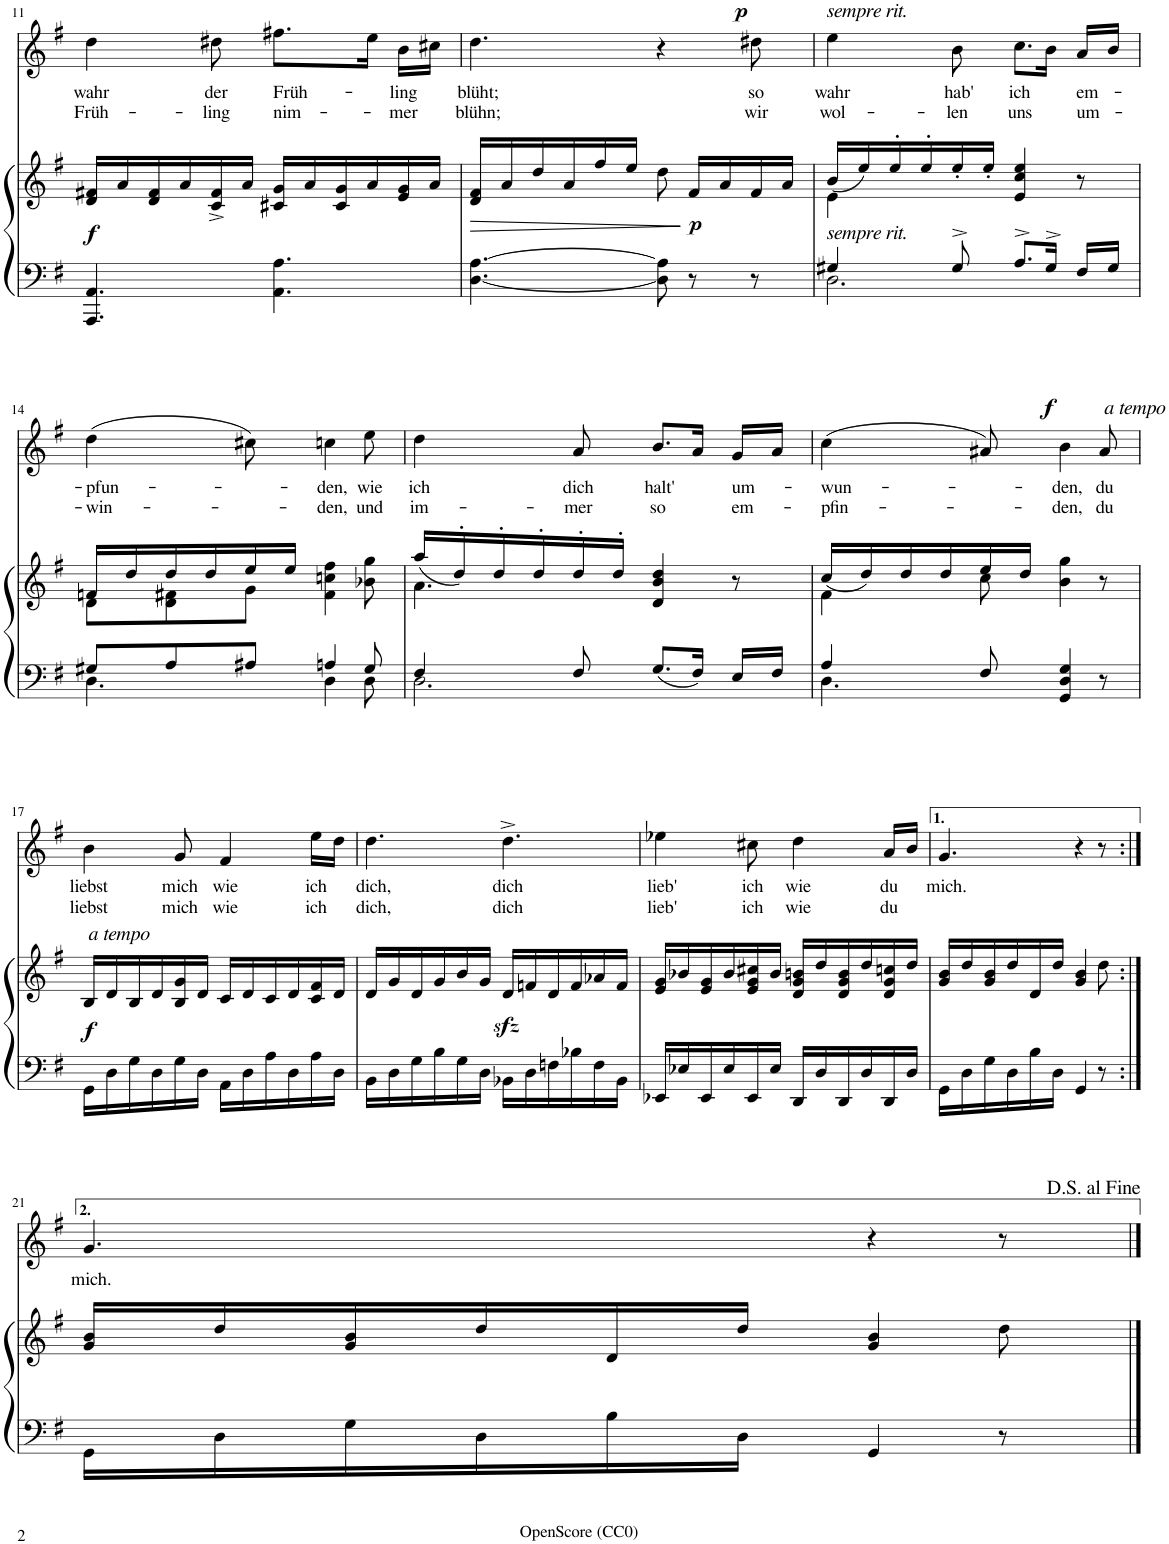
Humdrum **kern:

**kern	**kern	**dynam	**kern	**text	**text	**dynam
*part2	*part2	*part2	*part1	*part1	*part1	*part1
*staff3	*staff2	*staff2/3	*staff1	*staff1	*staff1	*staff1
*I"Pianoforte	*	*	*I"Singstimme Voice	*	*	*
*I'Pno	*	*	*	*	*	*
!!LO:PB:g=z
*clefF4	*clefG2	*	*clefG2	*	*	*
*k[f#]	*k[f#]	*	*k[f#]	*	*	*
*M6/8	*M6/8	*	*M6/8	*	*	*
=11	=11	=11	=11	=11	=11	=11
!	!	!LO:DY:b	!	!LO:LY:b	!LO:LY:b	!
4.AAA/ 4.AA/	16d/ 16f#X/LL	f	4dd\	wahr	Früh-	.
.	16a/	.	.	.	.	.
.	16d/ 16f#/	.	.	.	.	.
.	16a/	.	.	.	.	.
!	!	!	!	!LO:LY:b	!LO:LY:b	!
.	16c/^ 16f#/^	.	8dd#X\	der	-ling	.
.	16a/JJ	.	.	.	.	.
!	!	!	!	!LO:LY:b	!LO:LY:b	!
4.AA\ 4.A\	16c#X/ 16g/LL	.	8.ff#X\L	Früh-	nim-	.
.	16a/	.	.	.	.	.
.	16c#/ 16g/	.	.	.	.	.
.	16a/	.	16ee\Jk	.	.	.
!	!	!	!	!LO:LY:b	!LO:LY:b	!
.	16e/ 16g/	.	16b\LL	-ling	-mer	.
.	16a/JJ	.	16cc#X\JJ	.	.	.
=12	=12	=12	=12	=12	=12	=12
!	!	!LO:HP:b	!	!LO:LY:b	!LO:LY:b	!
[4.D\ [4.A\	16d/ 16f#/LL	>	4.dd\	blüht;	blühn;	.
.	16a/	.	.	.	.	.
.	16dd/	.	.	.	.	.
.	16a/	.	.	.	.	.
.	16ff#/	.	.	.	.	.
.	16ee/JJ	.	.	.	.	.
8D\] 8A\]	8dd\	.	4r	.	.	.
!	!	!LO:DY:n=1:b	!	!	!	!
8r	16f#/LL	] p	.	.	.	.
.	16a/	.	.	.	.	.
!	!	!	!	!LO:LY:b	!LO:LY:b	!LO:DY:a
8r	16f#/	.	8dd#X\	so	wir	p
.	16a/JJ	.	.	.	.	.
=13	=13	=13	=13	=13	=13	=13
*^	*^	*	*	*	*	*
!	!	!	!	!	!LO:TX:a:i:t=sempre rit.	!	!	!
!LO:TX:a:i:t=sempre rit.	!	!	!	!	!	!	!	!
!	!	!	!	!	!	!LO:LY:b	!LO:LY:b	!
4G#X/	2.D\	(<16b/LL	4e\	.	4ee\	wahr	wol-	.
.	.	16ee/)	.	.	.	.	.	.
.	.	16ee'/	.	.	.	.	.	.
.	.	16ee'/	.	.	.	.	.	.
!	!	!	!	!	!	!LO:LY:b	!LO:LY:b	!
8G#^/	.	16ee'/	2ryy	.	8b\	hab'	-len	.
.	.	16ee'/JJ	.	.	.	.	.	.
!	!	!	!	!	!	!LO:LY:b	!LO:LY:b	!
8.A^/L	.	4e/ 4cc/ 4ee/	.	.	8.cc\L	ich	uns	.
16G#^/Jk	.	.	.	.	16b\Jk	.	.	.
!	!	!	!	!	!	!LO:LY:b	!LO:LY:b	!
16F#/LL	.	8r	.	.	16a/LL	em-	um-	.
16G#/JJ	.	.	.	.	16b/JJ	.	.	.
!!LO:LB:g=z
=14	=14	=14	=14	=14	=14	=14	=14	=14
!	!	!	!	!	!	!LO:LY:b	!LO:LY:b	!
8G#X/L	4.D\	16fn/LL	8d\L	.	(4dd\	-pfun-	-win-	.
.	.	16dd/	.	.	.	.	.	.
8A/	.	16dd/	8d\ 8f#X\	.	.	.	.	.
.	.	16dd/	.	.	.	.	.	.
8A#X/J	.	16ee/	8g\J	.	8cc#X\)	.	.	.
.	.	16ee/JJ	.	.	.	.	.	.
!	!	!	!	!	!	!LO:LY:b	!LO:LY:b	!
4An/	4D\	4f#\ 4ccn\ 4ff#\	4.ryy	.	4ccn\	-den,	-den,	.
!	!	!	!	!	!	!LO:LY:b	!LO:LY:b	!
8G#/	8D\	8b-X\ 8gg\	.	.	8ee\	wie	und	.
=15	=15	=15	=15	=15	=15	=15	=15	=15
!	!	!	!	!	!	!LO:LY:b	!LO:LY:b	!
4F#/	2.D\	(<16aa/LL	4.a\	.	4dd\	ich	im-	.
.	.	16dd'/)	.	.	.	.	.	.
.	.	16dd'/	.	.	.	.	.	.
.	.	16dd'/	.	.	.	.	.	.
!	!	!	!	!	!	!LO:LY:b	!LO:LY:b	!
8F#/	.	16dd'/	.	.	8a/	dich	-mer	.
.	.	16dd'/JJ	.	.	.	.	.	.
!	!	!	!	!	!	!LO:LY:b	!LO:LY:b	!
8.G/L	.	4d/ 4b/ 4dd/	4.ryy	.	8.b/L	halt'	so	.
16F#/Jk	.	.	.	.	16a/Jk	.	.	.
!	!	!	!	!	!	!LO:LY:b	!LO:LY:b	!
16E/LL	.	8r	.	.	16g/LL	um-	em-	.
16F#/JJ	.	.	.	.	16a/JJ	.	.	.
=16	=16	=16	=16	=16	=16	=16	=16	=16
!	!	!	!	!	!	!LO:LY:b	!LO:LY:b	!
4A/	4.D\	(<16cc/LL	4f#\	.	(4cc\	-wun-	-pfin-	.
.	.	16dd/)	.	.	.	.	.	.
.	.	16dd/	.	.	.	.	.	.
.	.	16dd/	.	.	.	.	.	.
8F#/	.	16ee/	8cc\	.	8a#X/)	.	.	.
.	.	16dd/JJ	.	.	.	.	.	.
!	!	!	!	!	!	!LO:LY:b	!LO:LY:b	!LO:DY:a
4GG/ 4D/ 4G/	8ryy	4b\ 4gg\	8ryy	.	4b\	-den,	-den,	f
.	4ryy	.	4ryy	.	.	.	.	.
!	!	!	!	!	!LO:TX:a:i:t=a tempo	!	!	!
!	!	!	!	!	!	!LO:LY:b	!LO:LY:b	!
8r	.	8r	.	.	8a#/	du	du	.
*v	*v	*	*	*	*	*	*	*
*	*v	*v	*	*	*	*	*
!!LO:LB:g=z
=17	=17	=17	=17	=17	=17	=17
!	!LO:TX:a:i:t=a tempo	!	!	!	!	!
!	!	!LO:DY:b	!	!LO:LY:b	!LO:LY:b	!
16GG\LL	16B/LL	f	4b\	liebst	liebst	.
16D\	16d/	.	.	.	.	.
16G\	16B/	.	.	.	.	.
16D\	16d/	.	.	.	.	.
!	!	!	!	!LO:LY:b	!LO:LY:b	!
16G\	16B/ 16g/	.	8g/	mich	mich	.
16D\JJ	16d/JJ	.	.	.	.	.
!	!	!	!	!LO:LY:b	!LO:LY:b	!
16AA\LL	16c/LL	.	4f#/	wie	wie	.
16D\	16d/	.	.	.	.	.
16A\	16c/	.	.	.	.	.
16D\	16d/	.	.	.	.	.
!	!	!	!	!LO:LY:b	!LO:LY:b	!
16A\	16c/ 16f#/	.	16ee\LL	ich	ich	.
16D\JJ	16d/JJ	.	16dd\JJ	.	.	.
=18	=18	=18	=18	=18	=18	=18
!	!	!	!	!LO:LY:b	!LO:LY:b	!
16BB\LL	16d/LL	.	4.dd\	dich,	dich,	.
16D\	16g/	.	.	.	.	.
16G\	16d/	.	.	.	.	.
16B\	16g/	.	.	.	.	.
16G\	16b/	.	.	.	.	.
16D\JJ	16g/JJ	.	.	.	.	.
!	!	!	!	!LO:LY:b	!LO:LY:b	!
16BB-X\LL	16dzz</LL	.	4.dd^\	dich	dich	.
16D\	16fn/	.	.	.	.	.
16Fn\	16d/	.	.	.	.	.
16B-X\	16f/	.	.	.	.	.
16F\	16a-X/	.	.	.	.	.
16BB-\JJ	16f/JJ	.	.	.	.	.
=19	=19	=19	=19	=19	=19	=19
!	!	!	!	!LO:LY:b	!LO:LY:b	!
16EE-X/LL	16e/ 16g/LL	.	4ee-X\	lieb'	lieb'	.
16E-X/	16b-X/	.	.	.	.	.
16EE-/	16e/ 16g/	.	.	.	.	.
16E-/	16b-/	.	.	.	.	.
!	!	!	!	!LO:LY:b	!LO:LY:b	!
16EE-/	16e/ 16g/ 16cc#X/	.	8cc#X\	ich	ich	.
16E-/JJ	16b-/JJ	.	.	.	.	.
!	!	!	!	!LO:LY:b	!LO:LY:b	!
16DD/LL	16d/ 16g/ 16bn/LL	.	4dd\	wie	wie	.
16D/	16dd/	.	.	.	.	.
16DD/	16d/ 16g/ 16b/	.	.	.	.	.
16D/	16dd/	.	.	.	.	.
!	!	!	!	!LO:LY:b	!LO:LY:b	!
16DD/	16d/ 16g/ 16ccn/	.	16a/LL	du	du	.
16D/JJ	16dd/JJ	.	16b/JJ	.	.	.
=20	=20	=20	=20	=20	=20	=20
!	!	!	!	!LO:LY:b	!	!
16GG\LL	16g/ 16b/LL	.	4.g/	mich.	.	.
16D\	16dd/	.	.	.	.	.
16G\	16g/ 16b/	.	.	.	.	.
16D\	16dd/	.	.	.	.	.
16B\	16d/	.	.	.	.	.
16D\JJ	16dd/JJ	.	.	.	.	.
4GG/	4g/ 4b/	.	4r	.	.	.
8r	8dd\	.	8r	.	.	.
!!LO:LB:g=z
=21:|!	=21:|!	=21:|!	=21:|!	=21:|!	=21:|!	=21:|!
!	!	!	!	!	!LO:LY:b	!
16GG\LL	16g/ 16b/LL	.	4.g/	.	mich.	.
16D\	16dd/	.	.	.	.	.
16G\	16g/ 16b/	.	.	.	.	.
16D\	16dd/	.	.	.	.	.
16B\	16d/	.	.	.	.	.
16D\JJ	16dd/JJ	.	.	.	.	.
4GG/	4g/ 4b/	.	4r	.	.	.
8r	8dd\	.	8r	.	.	.
==	==	==	==	==	==	==
*-	*-	*-	*-	*-	*-	*-
